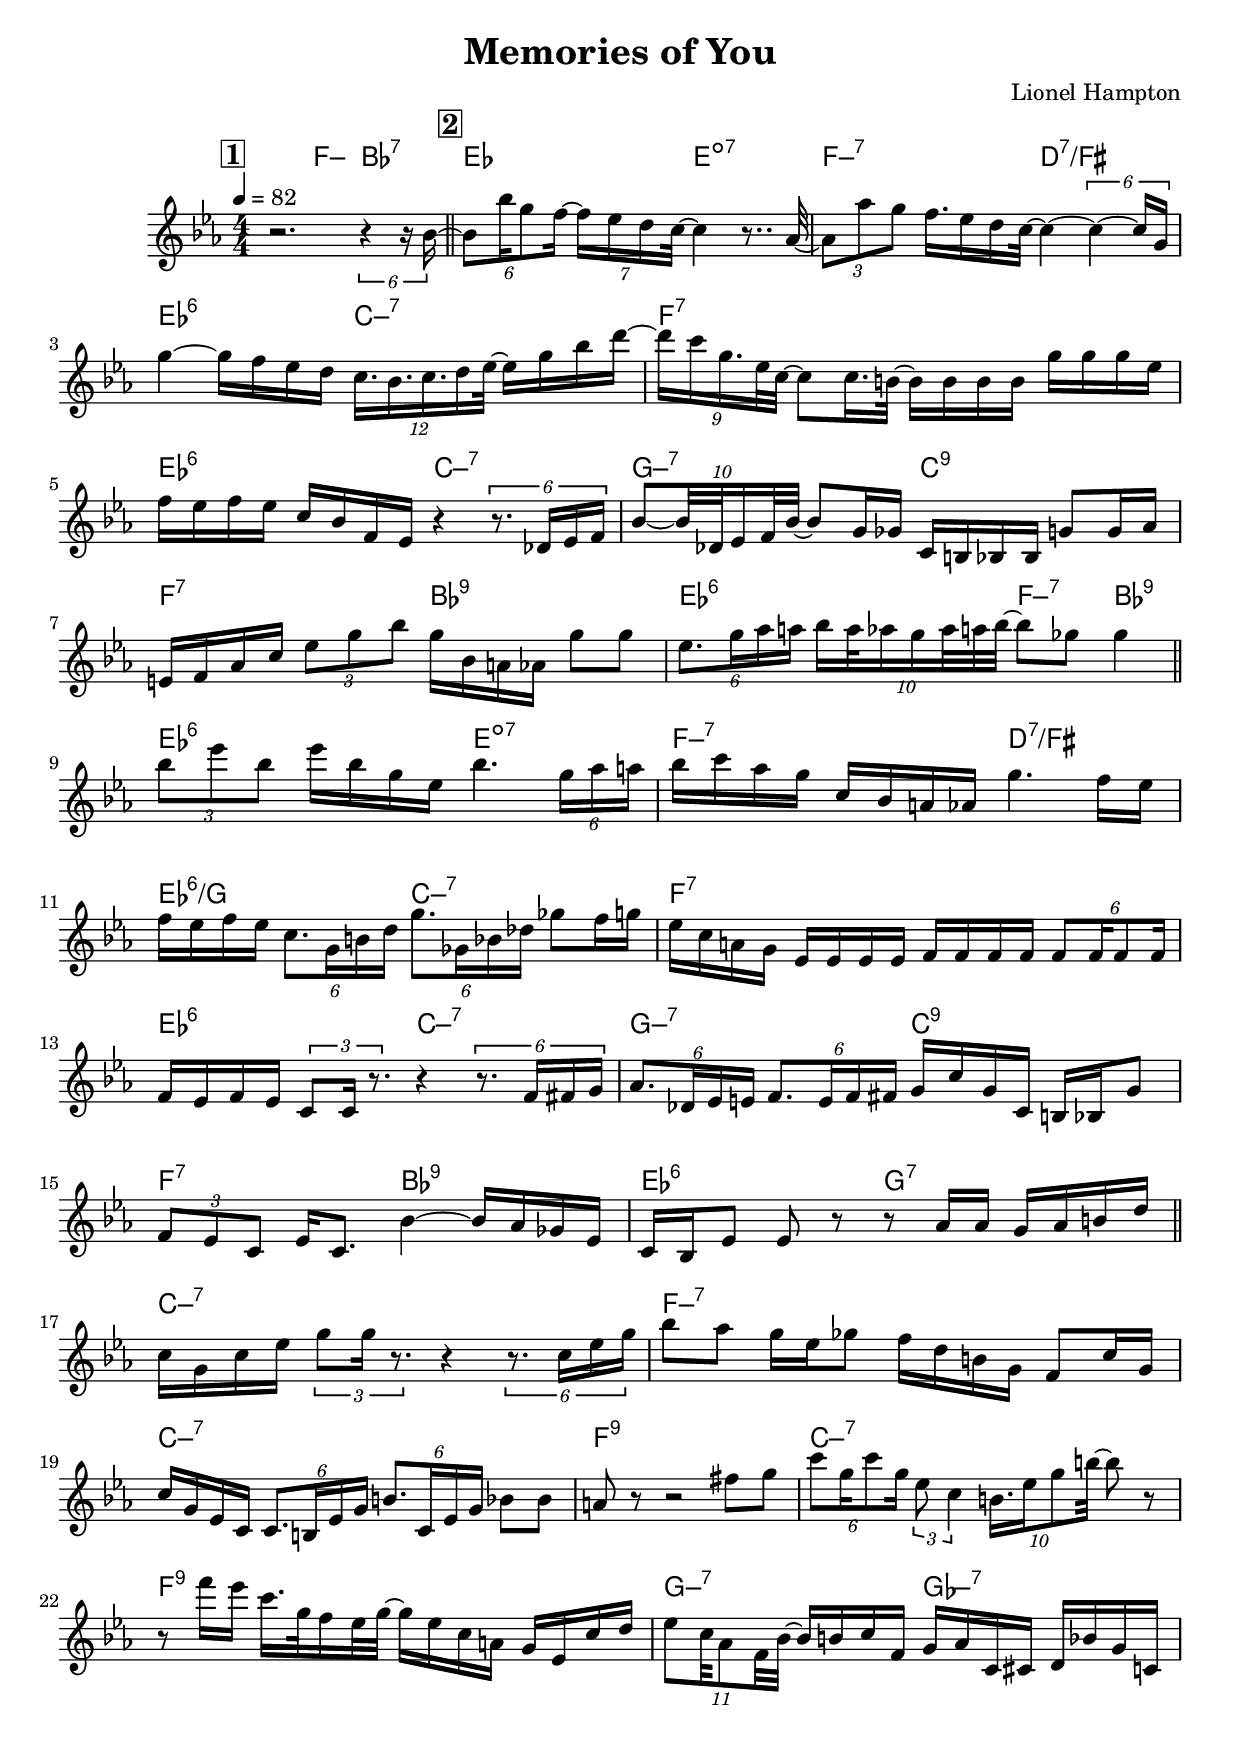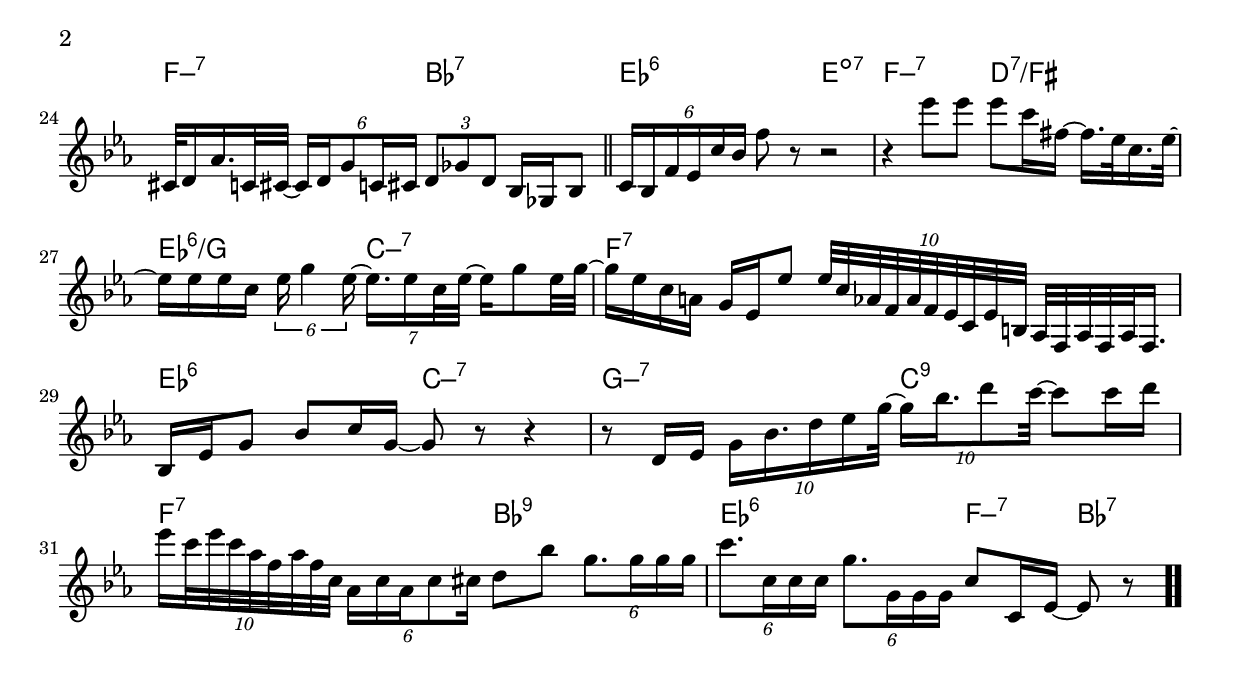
\version "2.13.2"

#(ly:set-option 'point-and-click #f)

\header {
  title = "Memories of You"
  composer = "Lionel Hampton"
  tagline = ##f
}
global =
{
    \override Staff.TimeSignature #'style = #'()
    \time 4/4
    \clef "treble"
    \key es \major
    \override Rest #'direction = #'0
    \override MultiMeasureRest #'staff-position = #0
}
\score
{
<<
    \transpose c' c'

    \new ChordNames { \chords {
      \set majorSevenSymbol = \markup { "maj7" }
      \set minorChordModifier = \markup { \char ##x2013 }
      | s2 f4:min bes4:7 
      | es2 e2:dim7 | f2:min7 d2:7/fis | es2:6 c2:min7 | f1:7 | es2:6 c2:min7 | g2:min7 c2:9 | f2:7 bes2:9 | es2:6 f4:min7 bes4:9 
      | es2:6 e2:dim7 | f2:min7 d2:7/fis | es2:6/g c2:min7 | f1:7 | es2:6 c2:min7 | g2:min7 c2:9 | f2:7 bes2:9 | es2:6 g2:7 
      | c1:min7 | f1:min7 | c1:min7 | f1:9 | c1:min7 | f1:9 | g2:min7 ges2:min7 | f2:min7 bes2:7 
      | es2:6 e2:dim7 | f2:min7 d2:7/fis | es2:6/g c2:min7 | f1:7 | es2:6 c2:min7 | g2:min7 c2:9 | f2:7 bes2:9 | es2:6 f4:min7 bes4:7|
      }
      }

    \new Staff
    <<
    \transpose c' c'

    {
      \global
  		%\override Score.MetronomeMark #'transparent = ##t
  		%\override Score.MetronomeMark #'stencil = ##f
  		
  		\override HorizontalBracket #'direction = #UP
  		\override HorizontalBracket #'bracket-flare = #'(0 . 0)
  		
  		\override TextSpanner #'dash-fraction = #1.0
  		\override TextSpanner #'bound-details #'left #'text = \markup{ \concat{\draw-line #'(0 . -1.0) \draw-line #'(1.0 . 0) }}
  		\override TextSpanner #'bound-details #'right #'text = \markup{ \concat{ \draw-line #'(1.0 . 0) \draw-line #'(0 . -1.0) }}
          \set Score.markFormatter = #format-mark-box-numbers


      \tempo 4 = 82
      \set Score.currentBarNumber = #0
     
      \bar "||" \mark \default r2. \tuplet 6/4 {r4 r16 bes'16~} 
      \bar "||" \mark \default \tuplet 6/4 {bes'8 bes''16 g''8 f''16~} \tuplet 7/8 {f''16 es''16 d''16 c''32~} c''4 r8.. aes'32~ 
      | \tuplet 3/2 {aes'8 aes''8 g''8} f''16. es''16 d''16 c''32~ c''4~ \tuplet 6/4 {c''4~ c''16 g'16} 
      | g''4~ g''16 f''16 es''16 d''16 \tuplet 12/8 {c''16. bes'16. c''16. d''16 es''32~} es''16 g''16 bes''16 d'''16~ 
      | \tuplet 9/8 {d'''16 c'''16 g''16. es''32 c''32~} c''8 c''16. b'32~ b'16 b'16 b'16 b'16 g''16 g''16 g''16 es''16 
      | f''16 es''16 f''16 es''16 c''16 bes'16 f'16 es'16 r4 \tuplet 6/4 {r8. des'16 es'16 f'16} 
      | \tuplet 10/8 {bes'8~ bes'32 des'32 es'16 f'32 bes'32~} bes'8 g'16 ges'16 c'16 b16 bes16 bes16 g'8 g'16 aes'16 
      | e'16 f'16 aes'16 c''16 \tuplet 3/2 {es''8 g''8 bes''8} g''16 bes'16 a'16 aes'16 g''8 g''8 
      | \tuplet 6/4 {es''8. g''16 aes''16 a''16} \tuplet 10/8 {bes''16 a''32 aes''16 g''16 aes''32 a''32 bes''32~} bes''8 ges''8 ges''4 
      \bar "||" \tuplet 3/2 {bes''8 es'''8 bes''8} es'''16 bes''16 g''16 es''16 bes''4. \tuplet 6/4 {g''16 aes''16 a''16} 
      | bes''16 c'''16 aes''16 g''16 c''16 bes'16 a'16 aes'16 g''4. f''16 es''16 
      | f''16 es''16 f''16 es''16 \tuplet 6/4 {c''8. g'16 b'16 d''16} \tuplet 6/4 {g''8. ges'16 bes'16 des''16} ges''8 f''16 g''16 
      | es''16 c''16 a'16 g'16 es'16 es'16 es'16 es'16 f'16 f'16 f'16 f'16 \tuplet 6/4 {f'8 f'16 f'8 f'16} 
      | f'16 es'16 f'16 es'16 \tuplet 3/2 {c'8 c'16 r8.} r4 \tuplet 6/4 {r8. f'16 fis'16 g'16} 
      | \tuplet 6/4 {aes'8. des'16 es'16 e'16} \tuplet 6/4 {f'8. e'16 f'16 fis'16} g'16 c''16 g'16 c'16 b16 bes16 g'8 
      | \tuplet 3/2 {f'8 es'8 c'8} es'16 c'8. bes'4~ bes'16 aes'16 ges'16 es'16 
      | c'16 bes16 es'8 es'8 r8 r8 aes'16 aes'16 g'16 aes'16 b'16 d''16 
      \bar "||" c''16 g'16 c''16 es''16 \tuplet 3/2 {g''8 g''16 r8.} r4 \tuplet 6/4 {r8. c''16 es''16 g''16} 
      | bes''8 aes''8 g''16 es''16 ges''8 f''16 d''16 b'16 g'16 f'8 c''16 g'16 
      | c''16 g'16 es'16 c'16 \tuplet 6/4 {c'8. b16 es'16 g'16} \tuplet 6/4 {b'8. c'16 es'16 g'16} bes'8 bes'8 
      | a'8 r8 r2 fis''8 g''8 
      | \tuplet 6/4 {c'''8 g''16 c'''8 g''16} \tuplet 3/2 {es''8 c''4} \tuplet 10/8 {b'16. es''16 g''8 b''32~} b''8 r8 
      | r8 f'''16 es'''16 c'''16. g''32 f''16 es''32 g''32~ g''16 es''16 c''16 a'16 g'16 es'16 c''16 d''16 
      | \tuplet 11/8 {es''8 c''32 aes'8 f'32 bes'32~} bes'16 b'16 c''16 f'16 g'16 aes'16 c'16 cis'16 d'16 bes'16 g'16 c'16 
      | cis'32 d'16 aes'16. c'32 cis'32~ \tuplet 6/4 {cis'16 d'16 g'8 c'16 cis'16} \tuplet 3/2 {d'8 ges'8 d'8} bes16 ges16 bes8 
      \bar "||" \tuplet 6/4 {c'16 bes16 f'16 es'16 c''16 bes'16} f''8 r8 r2 
      | r4 es'''8 es'''8 es'''8 c'''16 fis''16~ fis''16. es''32 c''16. es''32~ 
      | es''16 es''16 es''16 c''16 \tuplet 6/4 {es''16 g''4 es''16~} \tuplet 7/8 {es''16. es''16 c''32 es''32~} es''16 g''8 es''32 g''32~ 
      | g''16 es''16 c''16 a'16 g'16 es'16 es''8 \tuplet 10/8 {es''32 c''32 aes'32 f'32 aes'32 f'32 es'32 c'32 es'32 b32} aes32 f32 aes32 f32 aes32 f16. 
      | bes16 es'16 g'8 bes'8 c''16 g'16~ g'8 r8 r4 
      | r8 d'16 es'16 \tuplet 10/8 {g'16 bes'16. d''16 es''16 g''32~} \tuplet 10/8 {g''16 bes''16. d'''8 c'''32~} c'''8 c'''16 d'''16 
      | \tuplet 10/8 {es'''16 c'''32 es'''32 c'''32 aes''32 f''32 aes''32 f''32 c''32} \tuplet 6/4 {aes'16 c''16 aes'16 c''8 cis''16} d''8 bes''8 \tuplet 6/4 {g''8. g''16 g''16 g''16} 
      | \tuplet 6/4 {c'''8. c''16 c''16 c''16} \tuplet 6/4 {g''8. g'16 g'16 g'16} c''8 c'16 es'16~ es'8 r8\bar  ".."
    }
    >>
>>    
}
